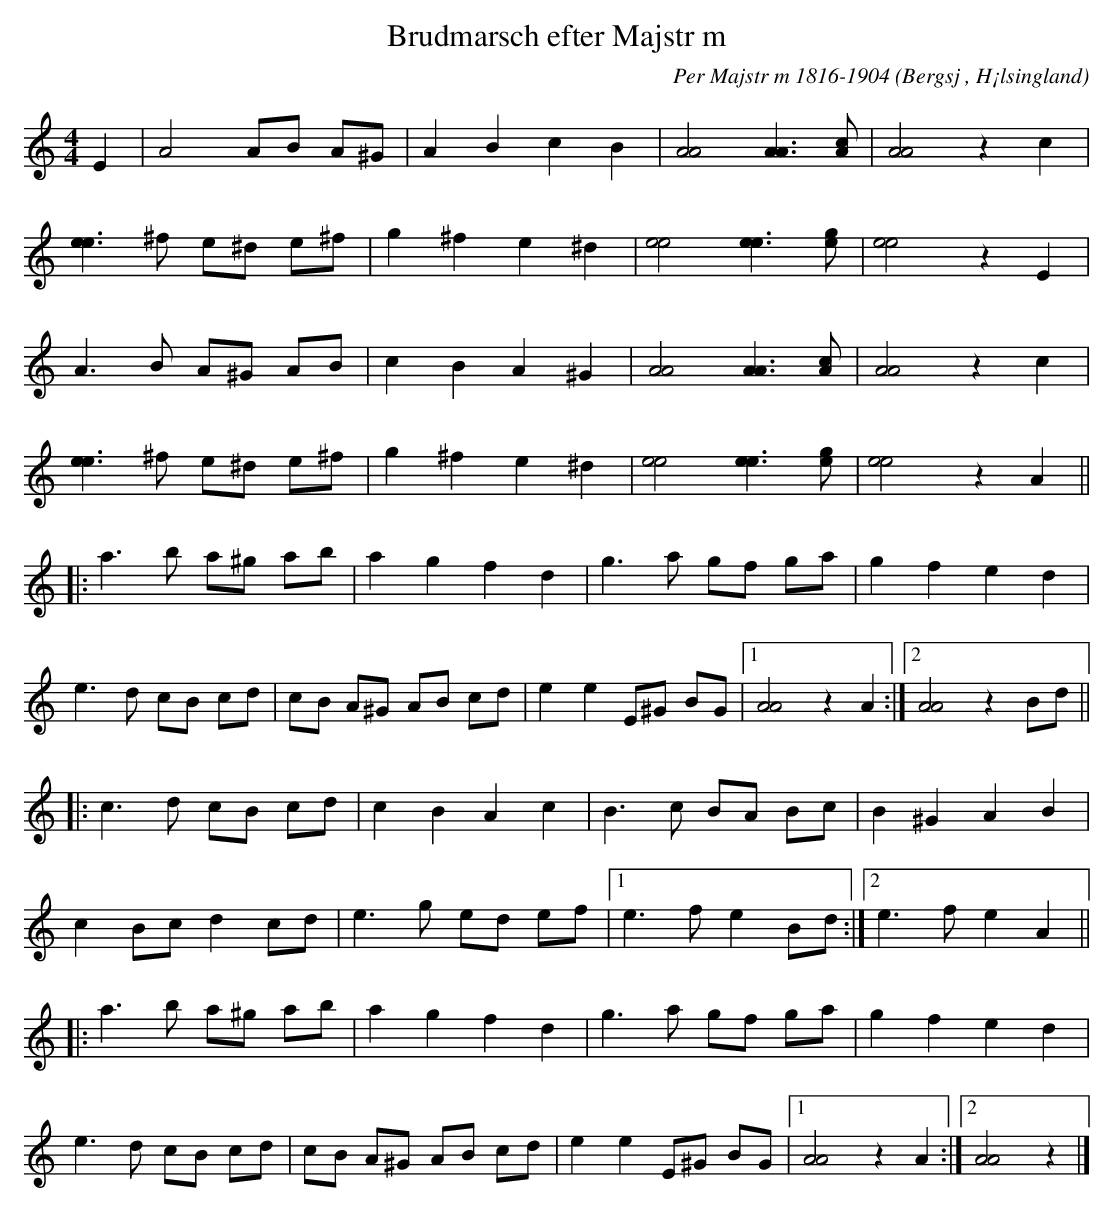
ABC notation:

X:1
T:Brudmarsch efter Majstr m
C:Per Majstr m 1816-1904
O:Bergsj , H¡lsingland
M:4/4
L:1/8
K:Amin
E2 | A4 AB A^G | A2B2c2B2 | [AA]4 [AA]3[Ac] | [AA]4z2c2 |
[ee]3^f e^d e^f | g2^f2e2^d2 | [ee]4 [ee]3[eg] | [ee]4z2E2 |
A3B A^G AB | c2B2A2^G2 | [AA]4 [AA]3[Ac] | [AA]4z2c2 |
[ee]3^f e^d e^f | g2^f2e2^d2 | [ee]4 [ee]3[eg] | [ee]4z2A2 ||
|: a3b a^g ab | a2g2f2d2 | g3a gf ga | g2f2e2d2 |
e3d cB cd | cB A^G AB cd | e2e2E^G BG |1 [AA]4z2A2 :|2 [AA]4z2Bd ||
|: c3d cB cd | c2B2A2c2 | B3c BA Bc | B2^G2A2B2 |
c2Bc d2cd | e3g ed ef |1 e3fe2Bd :|2 e3fe2A2 ||
|: a3b a^g ab | a2g2f2d2 | g3a gf ga | g2f2e2d2 |
e3d cB cd | cB A^G AB cd | e2e2E^G BG |1 [AA]4z2A2 :|2 [AA]4z2 |]
